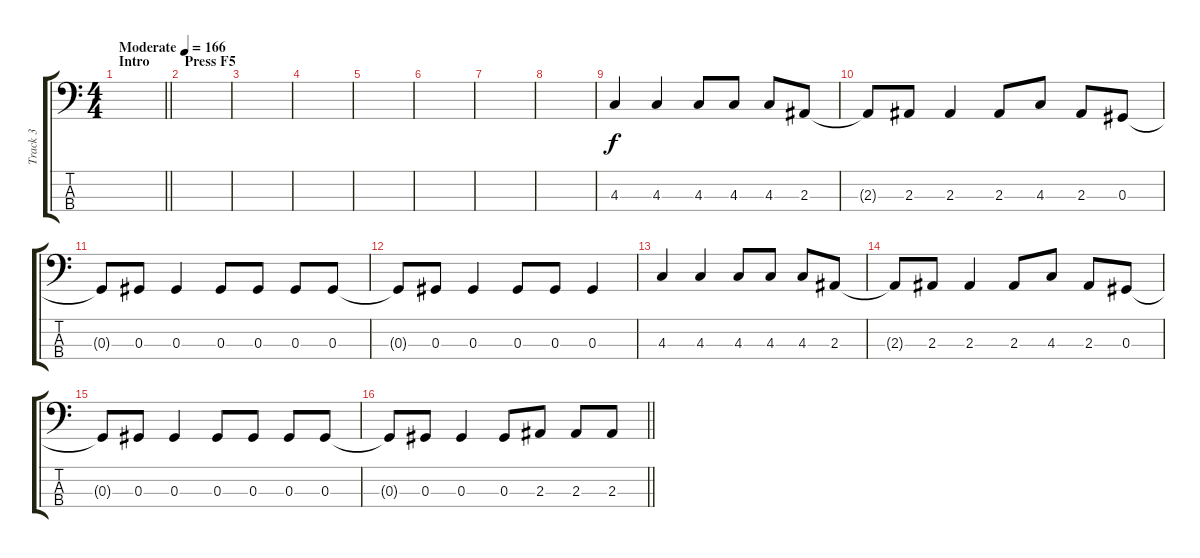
\track ("Track 3" "Track 3") {instrument electricbasspick}
\staff {score tabs}
\tuning (Gb2 Db2 Ab1 Db1) {hide}
\ts (4 4)
\section ("" "Intro")
\tempo (166 "Moderate")
\clef f4
\barLineRight lightlight
\ks c
|
\section ("" "Press F5")
|
|
|
|
|
|
|
4.3.4 4.3.4 4.3.8 4.3.8 4.3.8 2.3.8 |
2.3{t}.8 2.3.8 2.3.4 2.3.8 4.3.8 2.3.8 0.3.8 |
0.3{t}.8 0.3.8 0.3.4 0.3.8 0.3.8 0.3.8 0.3.8 |
0.3{t}.8 0.3.8 0.3.4 0.3.8 0.3.8 0.3.4 |
4.3.4 4.3.4 4.3.8 4.3.8 4.3.8 2.3.8 |
2.3{t}.8 2.3.8 2.3.4 2.3.8 4.3.8 2.3.8 0.3.8 |
0.3{t}.8 0.3.8 0.3.4 0.3.8 0.3.8 0.3.8 0.3.8 |
\barLineRight lightlight
0.3{t}.8 0.3.8 0.3.4 0.3.8 2.3.8 2.3.8 2.3.8
